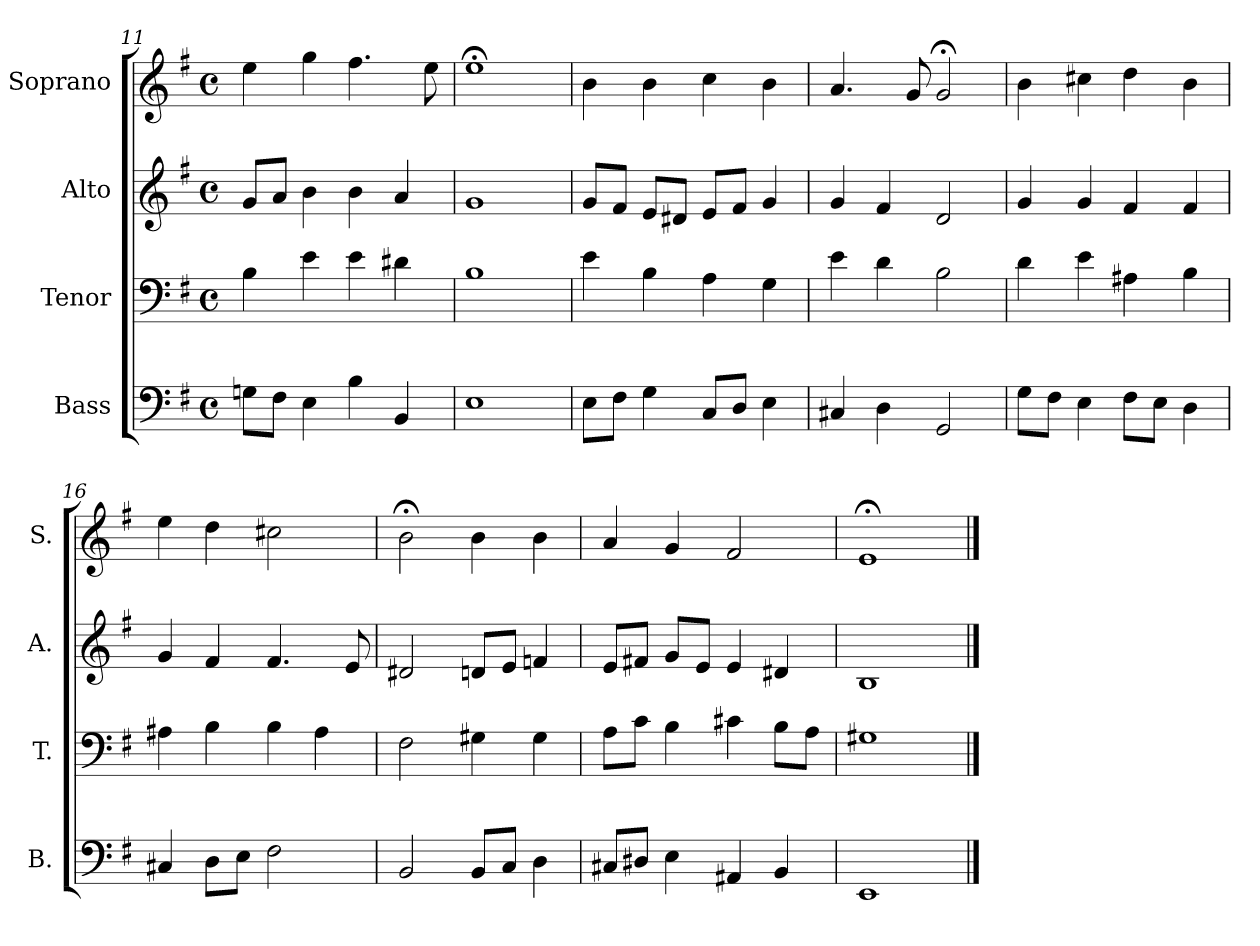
**kern	**kern	**kern	**kern
*part4	*part3	*part2	*part1
*staff4	*staff3	*staff2	*staff1
*I"Bass	*I"Tenor	*I"Alto	*I"Soprano
*I'B.	*I'T.	*I'A.	*I'S.
*clefF4	*clefF4	*clefG2	*clefG2
*k[f#]	*k[f#]	*k[f#]	*k[f#]
*e:	*e:	*e:	*e:
*M4/4	*M4/4	*M4/4	*M4/4
*met(c)	*met(c)	*met(c)	*met(c)
=11	=11	=11	=11
8Gn\L	4B\	8g/L	4ee\
8F#\J	.	8a/J	.
4E\	4e\	4b\	4gg\
4B\	4e\	4b\	4.ff#\
4BB/	4d#X\	4a/	.
.	.	.	8ee\
=12	=12	=12	=12
1E	1B	1g	1ee;<
=13	=13	=13	=13
8E\L	4e\	8g/L	4b\
8F#\J	.	8f#/J	.
4G\	4B\	8e/L	4b\
.	.	8d#X/J	.
8C/L	4A\	8e/L	4cc\
8D/J	.	8f#/J	.
4E\	4G\	4g/	4b\
=14	=14	=14	=14
4C#X/	4e\	4g/	4.a/
4D\	4d\	4f#/	.
.	.	.	8g/
2GG/	2B\	2d/	2g;</
!!LO:PB:g=z
=15	=15	=15	=15
8G\L	4d\	4g/	4b\
8F#\J	.	.	.
4E\	4e\	4g/	4cc#X\
8F#\L	4A#X\	4f#/	4dd\
8E\J	.	.	.
4D\	4B\	4f#/	4b\
=16	=16	=16	=16
4C#X/	4A#X\	4g/	4ee\
8D\L	4B\	4f#/	4dd\
8E\J	.	.	.
2F#\	4B\	4.f#/	2cc#X\
.	4A#\	.	.
.	.	8e/	.
=17	=17	=17	=17
2BB/	2F#\	2d#X/	2b;<\
8BB/L	4G#X\	8dn/L	4b\
8C/J	.	8e/J	.
4D\	4G#\	4fn/	4b\
=18	=18	=18	=18
8C#X/L	8A\L	8e/L	4a/
8D#X/J	8c\J	8f#X/J	.
4E\	4B\	8g/L	4g/
.	.	8e/J	.
4AA#X/	4c#X\	4e/	2f#/
4BB/	8B\L	4d#X/	.
.	8A\J	.	.
=19	=19	=19	=19
1EE	1G#X	1B	1e;<
==	==	==	==
*-	*-	*-	*-
